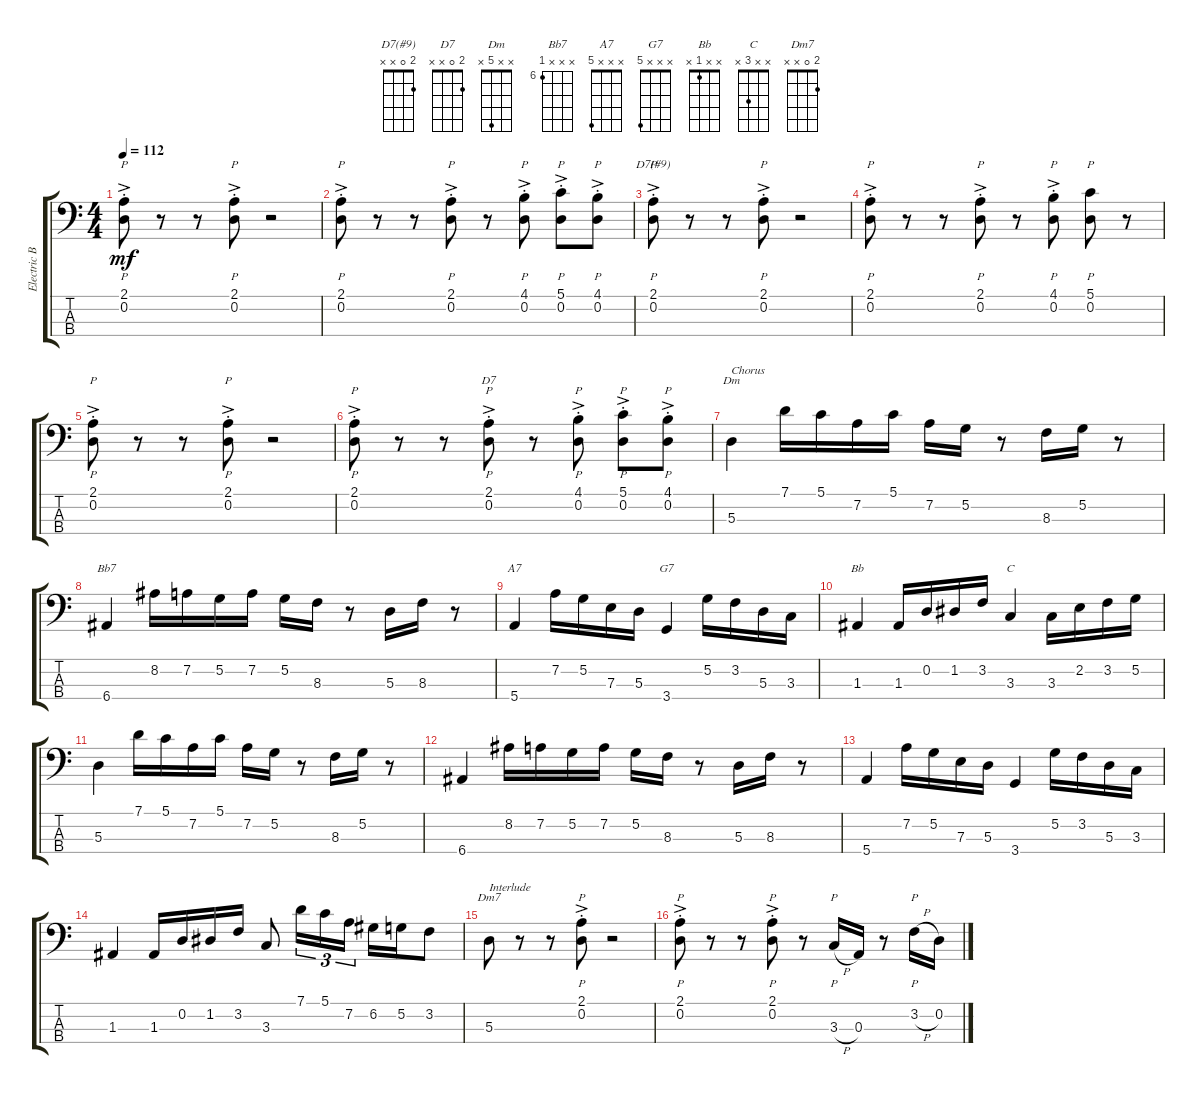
\track ("Electric Bass" "Electric B") {instrument electricbassfinger}
\staff {score tabs}
\tuning (G2 D2 A1 E1) {hide}
\chord ("D7(#9)" 2 0 x x)
\chord ("D7" 2 0 x x)
\chord ("Dm" x x 5 x)
\chord ("Bb7" x x x 6) {firstfret 6}
\chord ("A7" x x x 5)
\chord ("G7" x x x 5)
\chord ("Bb" x x 1 x)
\chord ("C" x x 3 x)
\chord ("Dm7" 2 0 x x)
\ts (4 4)
\tempo 112
\clef f4
\ks c
(2.1{ac st} 0.2{ac st}).8{p dy mf} r.8 r.8 (2.1{ac st} 0.2{ac st}).8{p} r.2 |
(2.1{ac st} 0.2{ac st}).8{p} r.8 r.8 (2.1{ac st} 0.2{ac st}).8{p} r.8 (4.1{ac st} 0.2{ac st}).8{p} (5.1{ac st} 0.2{ac st}).8{p} (4.1{ac st} 0.2{ac st}).8{p} |
(2.1{ac st} 0.2{ac st}).8{p ch "D7(#9)"} r.8 r.8 (2.1{ac st} 0.2{ac st}).8{p} r.2 |
(2.1{ac st} 0.2{ac st}).8{p} r.8 r.8 (2.1{ac st} 0.2{ac st}).8{p} r.8 (4.1{ac st} 0.2{ac st}).8{p} (5.1 0.2).8{p} r.8 |
(2.1{ac st} 0.2{ac st}).8{p} r.8 r.8 (2.1{ac st} 0.2{ac st}).8{p} r.2 |
(2.1{ac st} 0.2{ac st}).8{p} r.8 r.8 (2.1{ac st} 0.2{ac st}).8{p ch "D7"} r.8 (4.1{ac st} 0.2{ac st}).8{p} (5.1{ac st} 0.2{ac st}).8{p} (4.1{ac st} 0.2{ac st}).8{p} |
5.3.4{ch "Dm" txt "Chorus"} 7.1.16 5.1.16 7.2.16 5.1.16 7.2.16 5.2.16 r.8 8.3.16 5.2.16 r.8 |
6.4.4{ch "Bb7"} 8.2.16 7.2.16 5.2.16 7.2.16 5.2.16 8.3.16 r.8 5.3.16 8.3.16 r.8 |
5.4.4{ch "A7"} 7.2.16 5.2.16 7.3.16 5.3.16 3.4.4{ch "G7"} 5.2.16 3.2.16 5.3.16 3.3.16 |
1.3.4{ch "Bb"} 1.3.16 0.2.16 1.2.16 3.2.16 3.3.4{ch "C"} 3.3.16 2.2.16 3.2.16 5.2.16 |
5.3.4 7.1.16 5.1.16 7.2.16 5.1.16 7.2.16 5.2.16 r.8 8.3.16 5.2.16 r.8 |
6.4.4 8.2.16 7.2.16 5.2.16 7.2.16 5.2.16 8.3.16 r.8 5.3.16 8.3.16 r.8 |
5.4.4 7.2.16 5.2.16 7.3.16 5.3.16 3.4.4 5.2.16 3.2.16 5.3.16 3.3.16 |
1.3.4 1.3.16 0.2.16 1.2.16 3.2.16 3.3.8 7.1.16{tu (3 2)} 5.1.16{tu (3 2)} 7.2.16{tu (3 2)} 6.2.16 5.2.16 3.2.8 |
5.3.8{ch "Dm7" txt "Interlude"} r.8 r.8 (2.1{ac st} 0.2{ac st}).8{p} r.2 |
(2.1{ac st} 0.2{ac st}).8{p} r.8 r.8 (2.1{ac st} 0.2{ac st}).8{p} r.8 3.3{h}.16{p} 0.3.16 r.8 3.2{h}.16{p} 0.2.16
